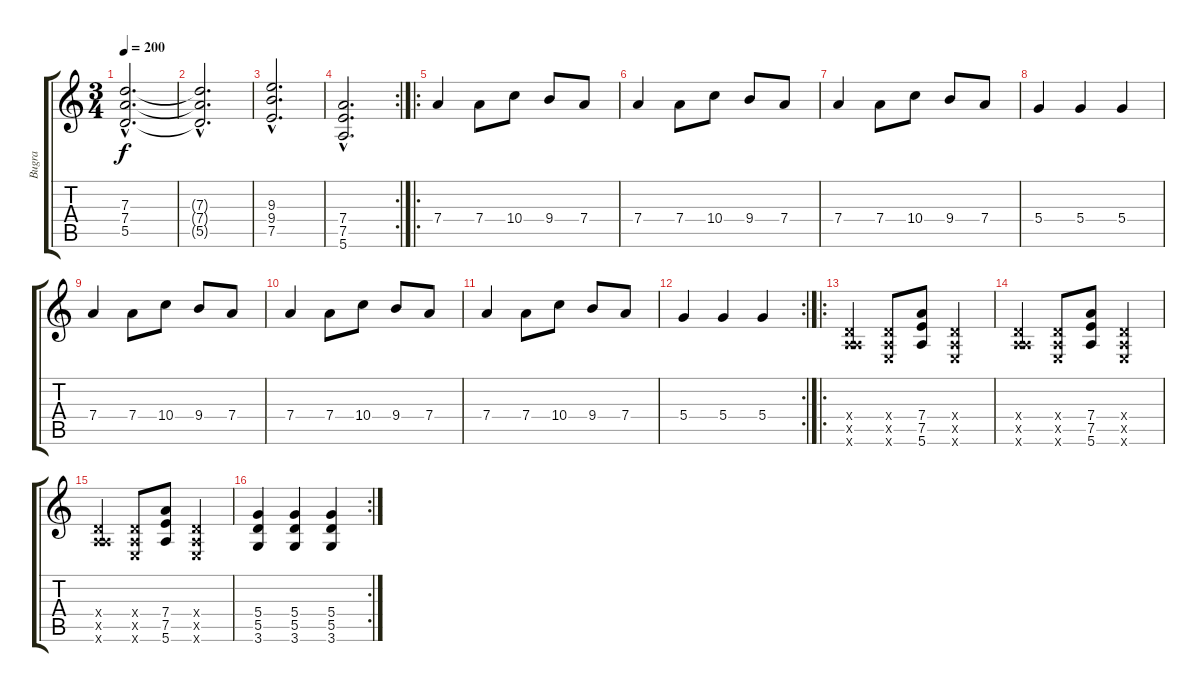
\track ("Bugra" "Bugra") {instrument overdrivenguitar}
\staff {score tabs}
\tuning (E4 B3 G3 D3 A2 E2) {hide}
\ts (3 4)
\tempo 200
\clef g2
\ks c
(7.3{hac} 7.4{hac} 5.5{hac}).2{d dy f} |
(7.3{hac t} 7.4{hac t} 5.5{hac t}).2{d} |
(9.3{hac} 9.4{hac} 7.5{hac}).2{d} |
\rc 2
(7.4{hac} 7.5{hac} 5.6{hac}).2{d} |
\ro
7.4.4 7.4.8 10.4.8 9.4.8 7.4.8 |
7.4.4 7.4.8 10.4.8 9.4.8 7.4.8 |
7.4.4 7.4.8 10.4.8 9.4.8 7.4.8 |
5.4.4 5.4.4 5.4.4 |
7.4.4 7.4.8 10.4.8 9.4.8 7.4.8 |
7.4.4 7.4.8 10.4.8 9.4.8 7.4.8 |
7.4.4 7.4.8 10.4.8 9.4.8 7.4.8 |
\rc 2
5.4.4 5.4.4 5.4.4 |
\ro
(0.4{x} 0.5{x} 5.6{x}).4 (0.4{x} 0.5{x} 0.6{x}).8 (7.4 7.5 5.6).8 (0.4{x} 0.5{x} 0.6{x}).4 |
(0.4{x} 0.5{x} 5.6{x}).4 (0.4{x} 0.5{x} 0.6{x}).8 (7.4 7.5 5.6).8 (0.4{x} 0.5{x} 0.6{x}).4 |
(0.4{x} 0.5{x} 5.6{x}).4 (0.4{x} 0.5{x} 0.6{x}).8 (7.4 7.5 5.6).8 (0.4{x} 0.5{x} 0.6{x}).4 |
\rc 2
(5.4 5.5 3.6).4 (5.4 5.5 3.6).4 (5.4 5.5 3.6).4
